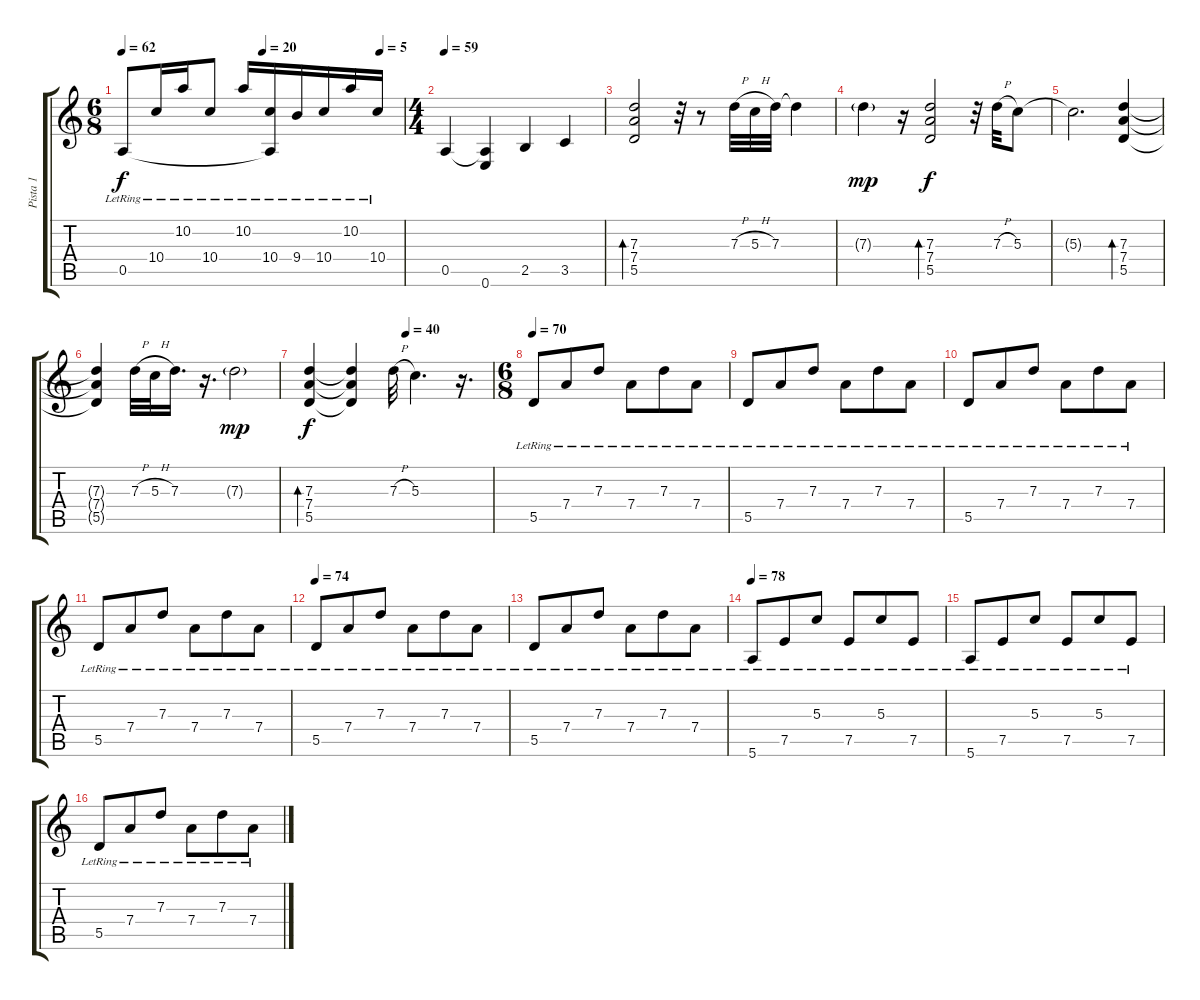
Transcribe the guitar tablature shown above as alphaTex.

\track ("Pista 1" "Pista 1") {instrument acousticguitarnylon}
\staff {score tabs}
\tuning (E4 B3 G3 D3 A2 E2) {hide}
\ts (6 8)
\tempo 62
\tempo (20 0.5)
\tempo (5 0.9166666666666666)
\clef g2
\ks c
0.5{lr}.8{dy f} 10.4{lr}.16 10.2{lr}.16 10.4{lr}.8 10.2{lr}.16 (10.4{lr} 0.5{t}).16 9.4{lr}.16 10.4{lr}.16 10.2{lr}.16 10.4{lr}.16 |
\ts (4 4)
\tempo 59
0.5.4 (0.5{t} 0.6).4 2.5.4 3.5.4 |
(7.3 7.4 5.5).2{bd 240} r.32 r.8 7.3{h}.32 5.3{h}.32 7.3.32 7.3{t}.4 |
7.3{g}.4{dy mp} r.16 (7.3 7.4 5.5).2{bd 240 dy f} r.32 7.3{h}.32 5.3.8 |
5.3{t}.2{d} (7.3 7.4 5.5).4{bd 240} |
(7.3{t} 7.4{t} 5.5{t}).4 7.3{h}.32 5.3{h}.32 7.3.16{d} r.16{d} 7.3{g}.2{dy mp} |
\tempo (40 0.53125)
(7.3 7.4 5.5).4{bd 240 dy f} (7.3{t} 7.4{t} 5.5{t}).4 7.3{h}.32 5.3.4{d} r.16{d} |
\ts (6 8)
\tempo 70
5.5{lr}.8 7.4{lr}.8 7.3{lr}.8 7.4{lr}.8 7.3{lr}.8 7.4{lr}.8 |
5.5{lr}.8 7.4{lr}.8 7.3{lr}.8 7.4{lr}.8 7.3{lr}.8 7.4{lr}.8 |
5.5{lr}.8 7.4{lr}.8 7.3{lr}.8 7.4{lr}.8 7.3{lr}.8 7.4{lr}.8 |
5.5{lr}.8 7.4{lr}.8 7.3{lr}.8 7.4{lr}.8 7.3{lr}.8 7.4{lr}.8 |
\tempo 74
5.5{lr}.8 7.4{lr}.8 7.3{lr}.8 7.4{lr}.8 7.3{lr}.8 7.4{lr}.8 |
5.5{lr}.8 7.4{lr}.8 7.3{lr}.8 7.4{lr}.8 7.3{lr}.8 7.4{lr}.8 |
\tempo 78
5.6{lr}.8 7.5{lr}.8 5.3{lr}.8 7.5{lr}.8 5.3{lr}.8 7.5{lr}.8 |
5.6{lr}.8 7.5{lr}.8 5.3{lr}.8 7.5{lr}.8 5.3{lr}.8 7.5{lr}.8 |
5.5{lr}.8 7.4{lr}.8 7.3{lr}.8 7.4{lr}.8 7.3{lr}.8 7.4{lr}.8
